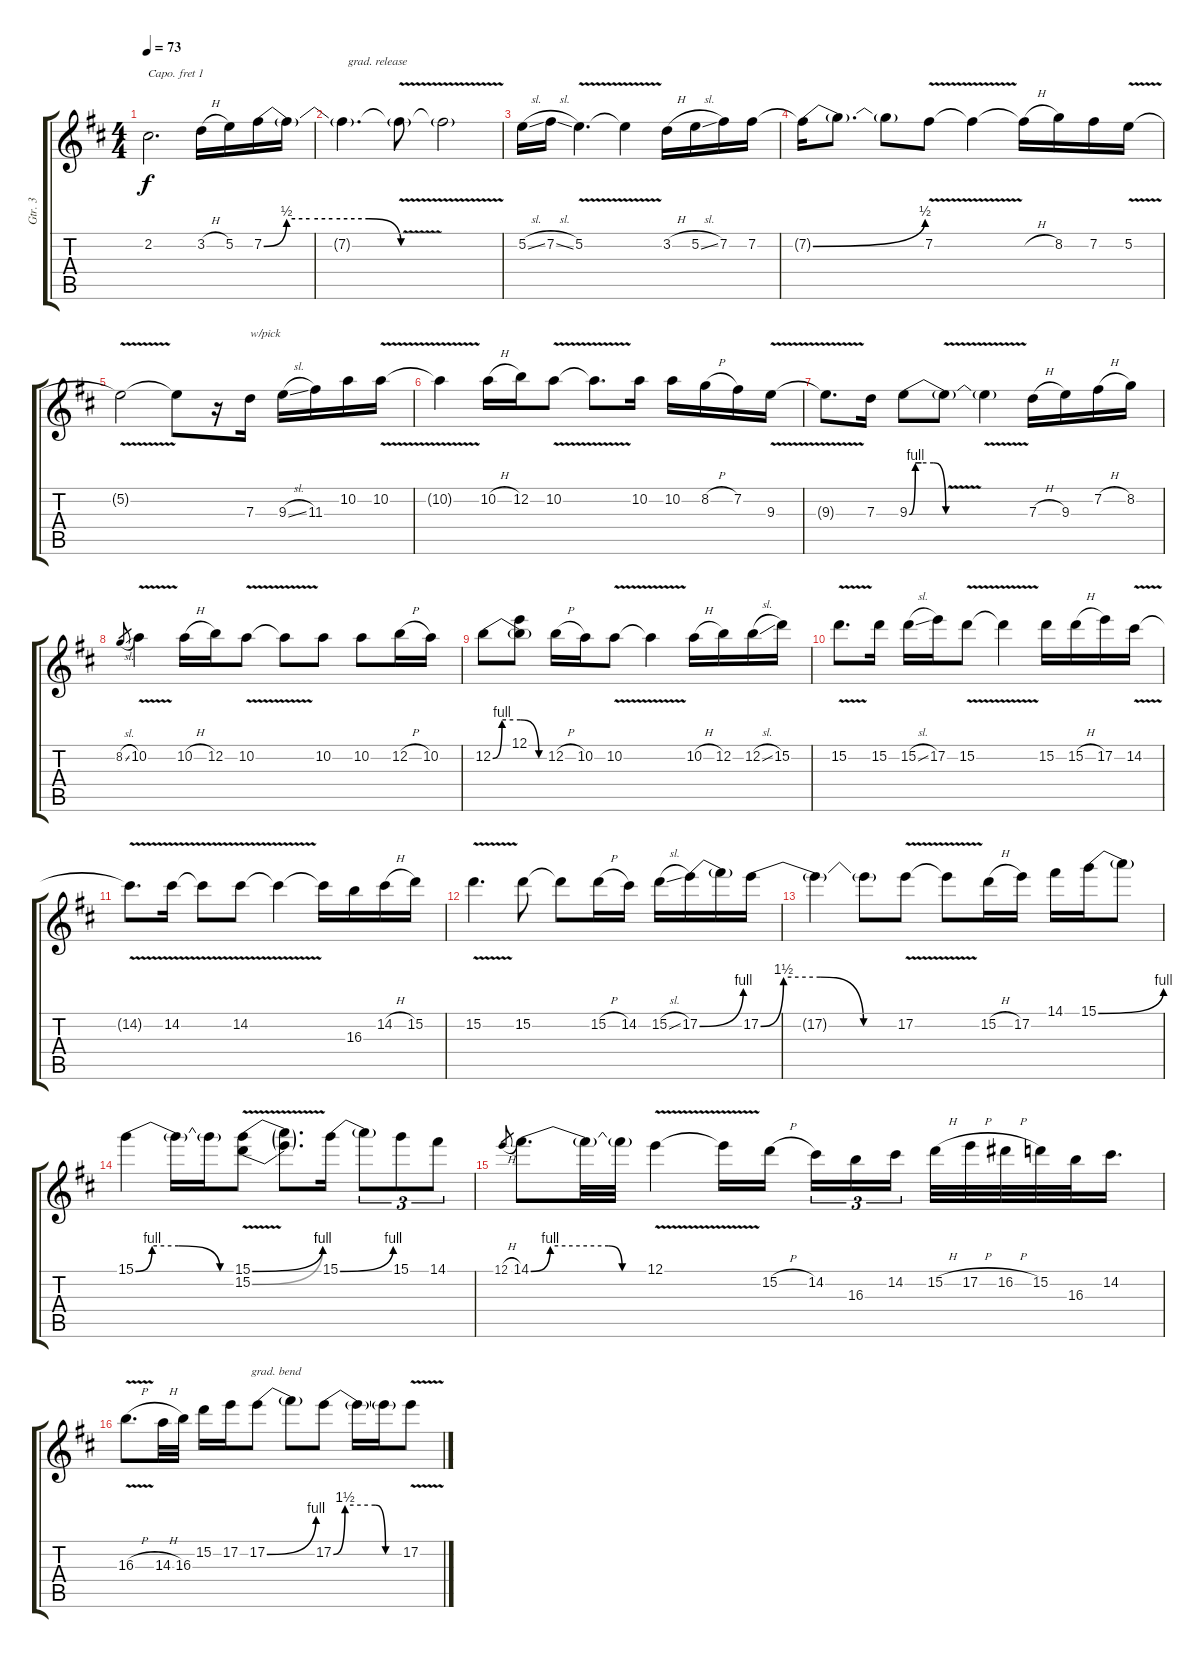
\track ("Gtr. 3" "Gtr. 3") {instrument distortionguitar}
\staff {score tabs}
\capo 1
\tuning (Eb4 Bb3 Gb3 Db3 Ab2 Db2) {hide}
\ts (4 4)
\tempo 73
\clef g2
\ks d
2.2{t}.2{d dy f} 3.2{h}.16 5.2.16 7.2{be (custom 0 0 10 2 20 2 30 2 46 2 60 0)}.16 7.2{t}.16 |
7.2{t}.4{d txt "  grad. release"} 7.2{v t}.8 7.2{t}.2 |
5.2{sl}.16 7.2{sl}.16 5.2{v}.4{d} 5.2{t}.4 3.2{h}.16 5.2{sl}.16 7.2.16 7.2.16 |
7.2{be (bend 0 0 60 2) t}.16 7.2{t}.8{d} 7.2{t}.8 7.2{v}.8 7.2{t}.4 7.2{h t}.16 8.2.16 7.2.16 5.2{v}.16 |
5.2{t}.2 5.2{t}.8 r.16 7.3.16{txt "w/pick"} 9.3{sl}.16 11.3.16 10.2.16 10.2{v}.16 |
10.2{t}.4 10.2{h}.16 12.2.16 10.2{v}.8 10.2{t}.8{d} 10.2.16 10.2.16 8.2{h}.16 7.2.16 9.3{v}.16 |
9.3{t}.8{d} 7.3.16 9.3{be (custom 0 0 10 4 20 4 40 4 60 0)}.8 9.3{v t}.8 9.3{t}.4 7.3{h}.16 9.3.16 7.2{h}.16 8.2.16 |
8.2{sl}.8{gr} 10.2{v}.4 10.2{h}.16 12.2.16 10.2{v}.8 10.2{t}.8 10.2.8 10.2.8 12.2{h}.16 10.2.16 |
12.2{be (custom 0 0 10 4 30 4 50 0 60 0)}.8 (12.1 12.2{t}).8 12.2{h}.16 10.2.16 10.2{v}.8 10.2{t}.4 10.2{h}.16 12.2.16 12.2{sl}.16 15.2.16 |
15.2{v}.8{d} 15.2.16 15.2{sl}.16 17.2.16 15.2{v}.8 15.2{t}.4 15.2.16 15.2{h}.16 17.2.16 14.2{v}.16 |
14.2{t}.8{d} 14.2{v}.16 14.2{t}.8 14.2{v}.8 14.2{t}.4 14.2{t}.16 16.3.16 14.2{h}.16 15.2.16 |
15.2{v}.4{d} 15.2.8 15.2{t}.8 15.2{h}.16 14.2.16 15.2{sl}.16 17.2{be (bend 0 0 60 4)}.16 17.2{t}.16 17.2{be (custom 0 0 10 6 26 6 45 0 60 0)}.16 |
17.2{t}.4 17.2{t}.8 17.2{v}.8 17.2{t}.8 15.2{h}.16 17.2.16 14.1.16 15.1{be (bend 0 0 60 4)}.16 15.1{t}.8 |
15.1{be (custom 0 0 10 4 26 4 51 0 60 0)}.4 15.1{t}.16 15.1{t}.16 (15.1{be (bend 0 0 60 4) v} 15.2{be (bend 0 0 60 4) v}).8 (15.1{t} 15.2{t}).8{d} 15.1{be (bend 0 0 60 4)}.16 15.1{t}.8{tu (3 2)} 15.1.8{tu (3 2)} 14.1.8{tu (3 2)} |
12.1{h}.8{gr} 14.1{be (custom 0 0 10 4 40 4 47 0 60 0)}.8{d} 14.1{t}.32 14.1{t}.32 12.1{v}.4 12.1{t}.16 15.2{h}.16{beam splitsecondary} 14.2.16{tu (3 2)} 16.3.16{tu (3 2)} 14.2.16{tu (3 2)} 15.2{h}.32 17.2{h}.32 16.2{h}.32 15.2.32 16.3.32 14.2.16{d} |
16.3{v h}.8{d} 14.3{h}.32 16.3.32 15.2.16 17.2.16{txt "       grad. bend"} 17.2{be (bend 0 0 60 4)}.8 17.2{t}.8 17.2{be (custom 0 0 10 6 36 6 45 0 60 0)}.8 17.2{t}.16 17.2{t}.16 17.2{v}.8
